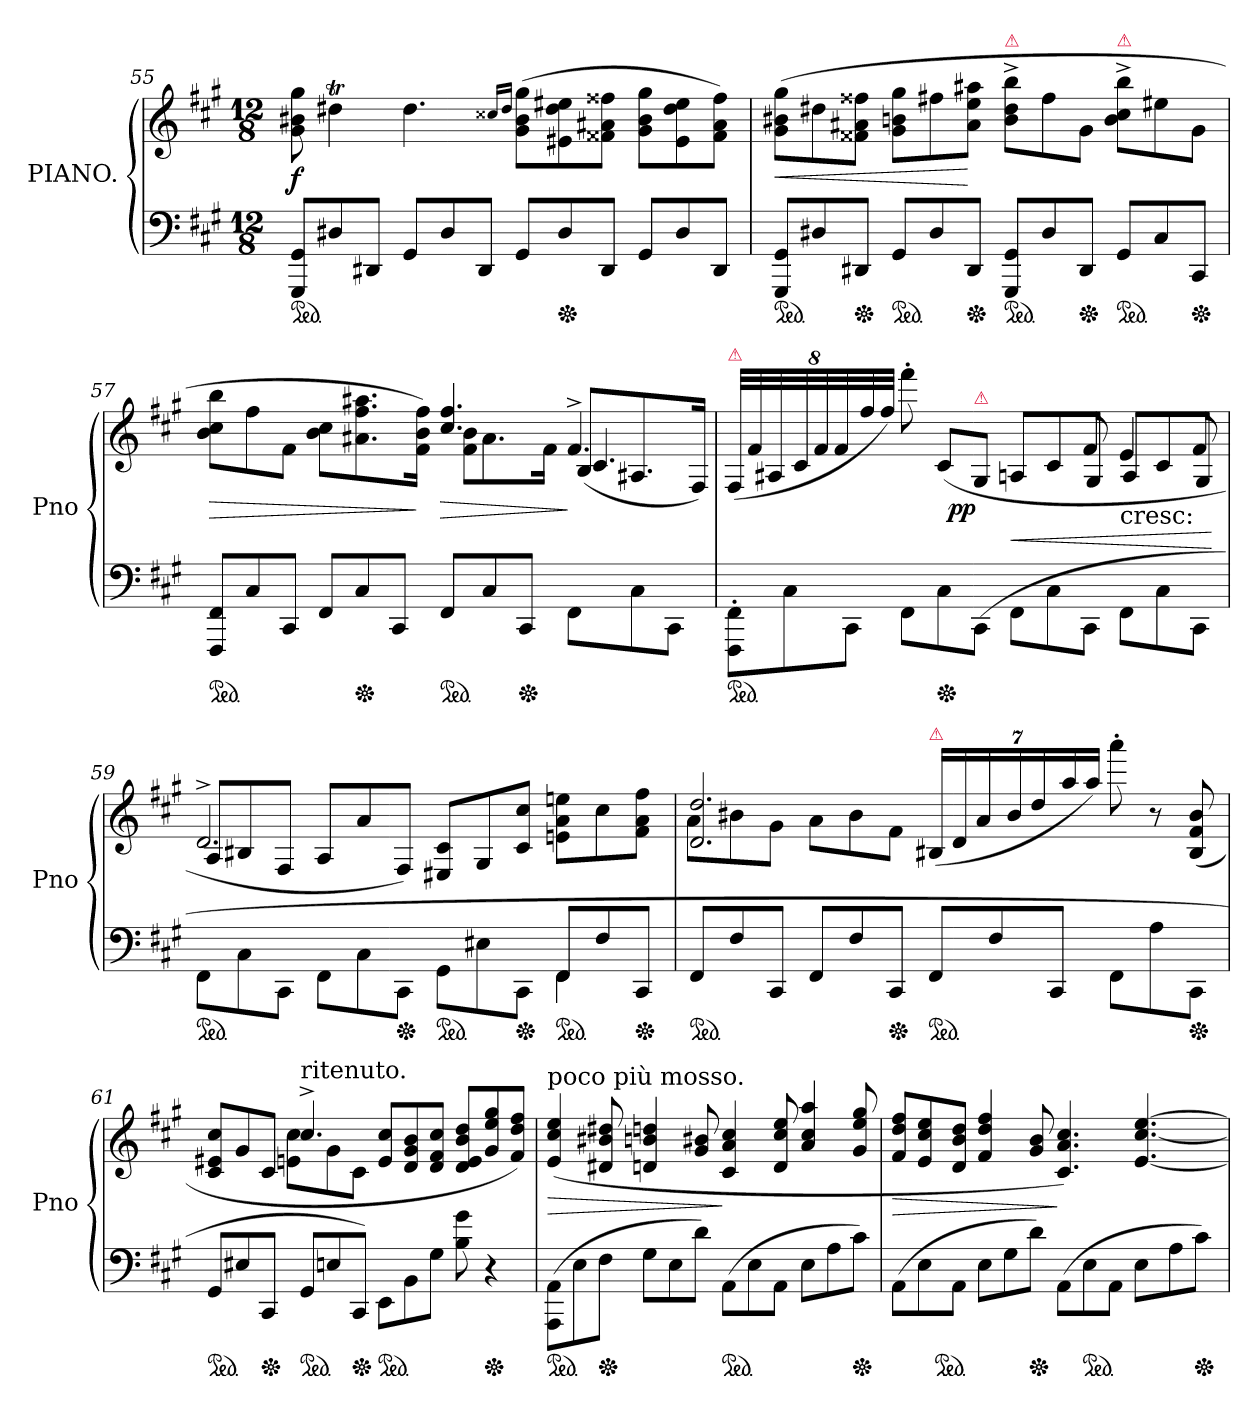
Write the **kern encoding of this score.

**kern	**kern	**dynam
*part1	*part1	*part1
*staff2	*staff1	*staff1/2
*I"PIANO.	*	*
*I'Pno	*	*
*clefF4	*clefG2	*
*k[f#c#g#]	*k[f#c#g#]	*
*M12/8	*M12/8	*
*ped	*	*
=55	=55	=55
8GGG# 8GG#L	8g# 8b#X 8gg#	f
8D#X	4dd#Xt	.
8DD#XJ	.	.
8GG#L	4.dd#	.
8D#	.	.
8DD#J	.	.
.	16qqcc##X/LL	.
.	16qqdd#/JJ	.
8GG#L	(>8g#TTT 8b#TTT 8gg#TTTL	.
*Xped	*	*
8D#	8e#X 8dd# 8ee#X	.
8DD#J	8f##X 8a#X 8ff##XJ	.
8GG#L	8g# 8b# 8gg#L	.
8D#	8e# 8dd# 8ee#	.
8DD#J	8f## 8a# 8ff##J)	.
=56	=56	=56
*ped	*	*
8GGG# 8GG#L	(>8g# 8b#X 8gg#L	<
8D#X	8dd#X	.
*Xped	*	*
8DD#XJ	8f##X 8a#X 8ff##XJ	.
*ped	*	*
8GG#L	8g# 8bn 8gg#L	.
8D#	8ff#X	.
*Xped	*	*
8DD#J	8a# 8ee 8aa#XJ	[
!	!LO:TX:a:color=crimson:t=⚠	!
*ped	*	*
8GGG# 8GG#L	8b^< 8dd#^< 8bb^<L	.
8D#	8ff#	.
*Xped	*	*
8DD#J	8g#J	.
!	!LO:TX:a:color=crimson:t=⚠	!
*ped	*	*
8GG#L	8b^< 8cc#^< 8bb^<L	.
8C#	8ee#X	.
*Xped	*	*
8CC#J	8g#J	.
=57	=57	=57
*	*^	*
*	*	*^	*
*ped	*	*	*	*
8FFF# 8FF#L	2.rddddyy	8b 8cc# 8bbL	4.ryy	>
8C#	.	8ff#	.	.
8CC#J	.	8f#J	.	.
8FF#L	.	8b 8cc#L	4.ryy	.
*Xped	*	*	*	*
8C#	.	8.a#X 8.ff# 8.aa#X	.	.
8CC#J	.	.	.	.
.	.	16f# 16b 16ff#Jk)	.	]
*ped	*	*	*	*
8FF#L	4.cc# 4.ff#	8f# 8bL	4.ryy	>
8C#	.	8.a#	.	.
*Xped	*	*	*	*
8CC#J	.	.	.	.
.	.	16f#Jk	.	.
8FF#\L	4.f#^>	(<8B/L	4.c#	]
8C#\	.	8.A#X/	.	.
8CC#\J	.	.	.	.
.	.	16F#/Jk)	.	.
*	*	*v	*v	*
=58	=58	=58	=58
!	!LO:TX:a:color=crimson:t=⚠	!	!
*ped	*	*	*
8FFF#'>\ 8FF#'>\L	(<64%3F#/LLL	2rcyy	.
.	64%3f#	.	.
.	64%3A#X/	.	.
8C#\	.	.	.
.	64%3c#	.	.
.	64%3f#	.	.
.	64%3f#	.	.
8CC#J	.	.	.
.	64%3ff#	.	.
.	64%3ff#JJJ)	.	.
8FF#\L	8fff#'	.	.
*Xped	*	*	*
8C#	2ryy	(>8c#L	.
!	!	!LO:TX:a:color=crimson:t=⚠	!
!	!	!	!LO:DY:rj
(>8CC#\J	.	8G#/J	p p
8FF#\L	.	8An/L	<
8C#\	.	8c#/	.
8CC#\J	8f#	8G#/J	.
!	!LO:TX:c:t=cresc&colon;	!	!
8FF#\L	4e	8A/L	.
8C#\	.	8c#/	.
8CC#\J	8f#	8G#/J	.
*	*v	*v	*
.	.	[
=59	=59	=59
*^	*^	*
*ped	*	*	*	*
8FF#\L	4.ryy	2.d^	8A/L	.
8C#	.	.	8B#X	.
8CC#J	.	.	8F#/J	.
8FF#\L	4.ryy	.	8A/L	.
8C#	.	.	8a	.
*Xped	*	*	*	*
8CC#J	.	.	8F#/J)	.
*ped	*	*	*	*
8GG#\L	4.ryy	8E#X 8c#L	2.rFyy	.
8E#X	.	8G#/	.	.
*Xped	*	*	*	*
8CC#J	.	8c# 8cc#J	.	.
*ped	*	*	*	*
8FF#L	4FF#	8en 8a 8eenL	.	.
8F#	.	8cc#	.	.
*Xped	*	*	*	*
8CC#J	8ryy	8f# 8a 8ff#J	.	.
*v	*v	*	*	*
=60	=60	=60	=60
*ped	*	*	*
8FF#L	2.d 2.dd	8aL	.
8F#	.	8b#X	.
8CC#J	.	8g#J	.
8FF#L	.	8aL	.
8F#	.	8b#	.
*Xped	*	*	*
8CC#J	.	8f#J	.
!	!LO:TX:a:color=crimson:t=⚠	!	!
*ped	*	*	*
8FF#L	(<56%3B#X/LL	2.ryy	.
.	56%3d	.	.
.	56%3a	.	.
8F#	.	.	.
.	56%3b#	.	.
.	56%3dd	.	.
8CC#J	.	.	.
.	56%3aa	.	.
.	56%3aaJJ)	.	.
8FF#\L	8aaa'>	.	.
8A	8r	.	.
*Xped	*	*	*
8CC#J	(>8B# 8f# 8b#	.	.
=61	=61	=61	=61
*ped	*	*	*
8GG#L	8c# 8e#X 8cc#L	4.rDyy	.
8E#X	8g#	.	.
*Xped	*	*	*
8CC#J	8c#J	.	.
!	!LO:TX:a:t=ritenuto.	!	!
*ped	*	*	*
8GG#L	4.cc#^>	8en 8cc#L	.
8En	.	8g#	.
*Xped	*	*	*
8CC#J)	.	8c#J	.
*ped	*	*	*
8EE\L	8e 8cc#L	2.rAyy	.
8BB	8d 8g# 8b	.	.
8G#J	8d 8f# 8cc#J	.	.
8B 8g#	8d/ 8e/ 8b/ 8dd/L	.	.
*Xped	*	*	*
4r	8g# 8ee 8gg#	.	.
.	8f# 8dd 8ff#J)	.	.
*	*v	*v	*
=62	=62	=62
!	!LO:TX:a:t=poco più mosso.	!
*ped	*	*
(>8AAA\ 8AA\L	(>4e 4cc# 4ee	>
8E	.	.
*Xped	*	*
8F#J	8d#X 8b#X 8dd#X	.
8G#L	4dn 4bn 4ddn	.
8E	.	.
8dJ)	8g# 8b#X	.
*ped	*	*
(>8AA\L	4c# 4a 4cc#	]
8E	.	.
8AAJ	8d 8cc# 8ee	.
8EL	4a/ 4cc#/ 4aa/	.
8A	.	.
*Xped	*	*
8c#J)	8g#/ 8ee/ 8gg#/	.
=63	=63	=63
*	*^	*
(>8AA\L	8f# 8dd 8ff#L	8.ryy	>
8E	8e 8cc# 8ee	.	.
*ped	*	*	*
.	.	1ryy	.
8AAJ	8d 8b 8ddJ	.	.
8EL	4f#/ 4dd/ 4ff#/	.	.
8G#	.	.	.
*Xped	*	*	*
8dJ)	8g# 8b	.	.
(>8AA\L	4.c# 4.a 4.cc#)	.	]
*ped	*	*	*
8E	.	.	.
8AAJ	.	.	.
8EL	[4.e [4.cc# [4.ee	.	.
.	.	4ryy	.
8A	.	.	.
*Xped	*	*	*
8c#J)	.	.	.
.	.	16ryy	.
*	*v	*v	*
=	=	=
*-	*-	*-
